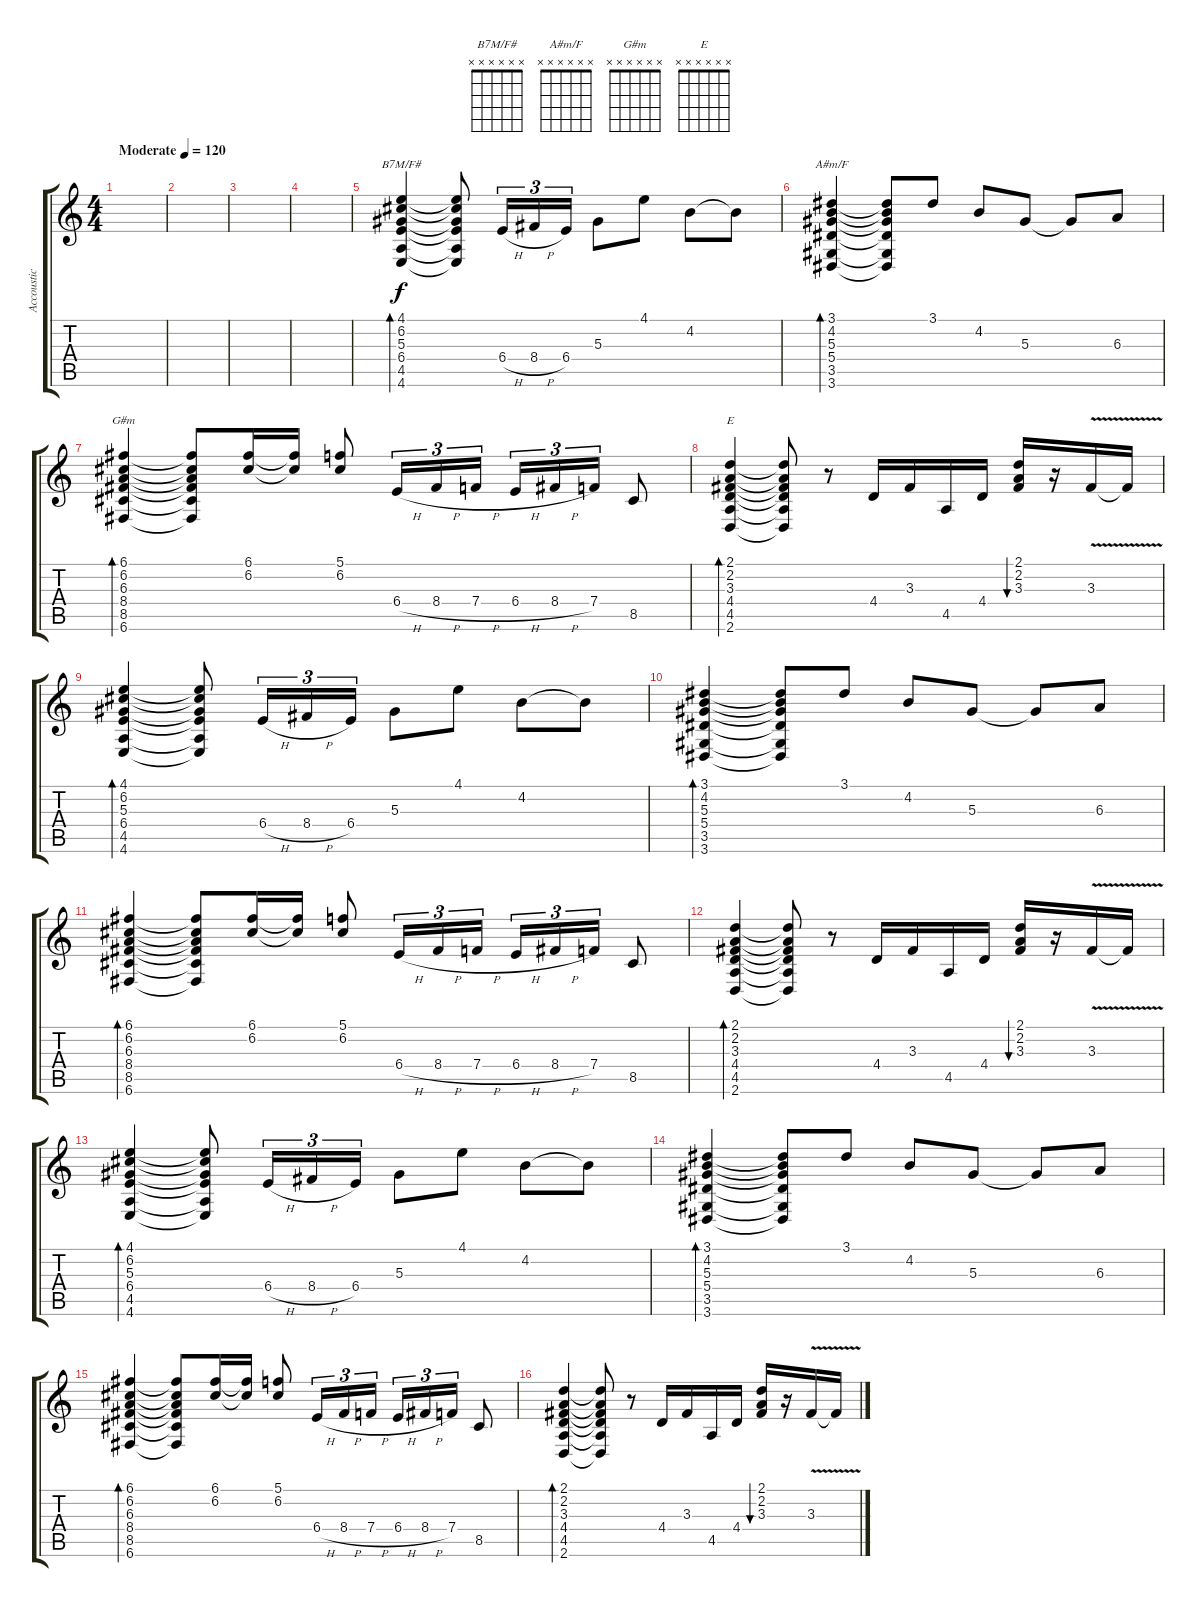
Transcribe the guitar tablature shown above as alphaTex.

\track ("Accoustic" "Accoustic") {instrument acousticguitarsteel}
\staff {score tabs}
\tuning (C4 G3 Eb3 Bb2 F2 C2) {hide}
\chord ("B7M/F#" x x x x x x)
\chord ("A#m/F" x x x x x x)
\chord ("G#m" x x x x x x)
\chord ("E" x x x x x x)
\ts (4 4)
\tempo (120 "Moderate")
\clef g2
\ks c
|
|
|
|
(4.1 6.2 5.3 6.4 4.5 4.6).4{bd 240 ch "B7M/F#"} (4.1{t} 6.2{t} 5.3{t} 6.4{t} 4.5{t} 4.6{t}).8 6.4{h}.16{tu (3 2)} 8.4{h}.16{tu (3 2)} 6.4.16{tu (3 2)} 5.3.8 4.1.8 4.2.8 4.2{t}.8 |
(3.1 4.2 5.3 5.4 3.5 3.6).4{bd 240 ch "A#m/F"} (3.1{t} 4.2{t} 5.3{t} 5.4{t} 3.5{t} 3.6{t}).8 3.1.8 4.2.8 5.3.8 5.3{t}.8 6.3.8 |
(6.1 6.2 6.3 8.4 8.5 6.6).4{bd 240 ch "G#m"} (6.1{t} 6.2{t} 6.3{t} 8.4{t} 8.5{t} 6.6{t}).8 (6.1 6.2).16 (6.1{t} 6.2{t}).16 (5.1 6.2).8{beam Up} 6.4{h}.16{tu (3 2) beam Up} 8.4{h}.16{tu (3 2) beam Up} 7.4{h}.16{tu (3 2) beam Up} 6.4{h}.16{tu (3 2)} 8.4{h}.16{tu (3 2)} 7.4.16{tu (3 2)} 8.5.8 |
(2.1 2.2 3.3 4.4 4.5 2.6).4{bd 240 ch "E"} (2.1{t} 2.2{t} 3.3{t} 4.4{t} 4.5{t} 2.6{t}).8 r.8 4.4.16 3.3.16 4.5.16 4.4.16 (2.1 2.2 3.3).16{bu 240} r.16 3.3{v}.16 3.3{t}.16 |
(4.1 6.2 5.3 6.4 4.5 4.6).4{bd 240} (4.1{t} 6.2{t} 5.3{t} 6.4{t} 4.5{t} 4.6{t}).8 6.4{h}.16{tu (3 2)} 8.4{h}.16{tu (3 2)} 6.4.16{tu (3 2)} 5.3.8 4.1.8 4.2.8 4.2{t}.8 |
(3.1 4.2 5.3 5.4 3.5 3.6).4{bd 240} (3.1{t} 4.2{t} 5.3{t} 5.4{t} 3.5{t} 3.6{t}).8 3.1.8 4.2.8 5.3.8 5.3{t}.8 6.3.8 |
(6.1 6.2 6.3 8.4 8.5 6.6).4{bd 240} (6.1{t} 6.2{t} 6.3{t} 8.4{t} 8.5{t} 6.6{t}).8 (6.1 6.2).16 (6.1{t} 6.2{t}).16 (5.1 6.2).8{beam Up} 6.4{h}.16{tu (3 2) beam Up} 8.4{h}.16{tu (3 2) beam Up} 7.4{h}.16{tu (3 2) beam Up} 6.4{h}.16{tu (3 2)} 8.4{h}.16{tu (3 2)} 7.4.16{tu (3 2)} 8.5.8 |
(2.1 2.2 3.3 4.4 4.5 2.6).4{bd 240} (2.1{t} 2.2{t} 3.3{t} 4.4{t} 4.5{t} 2.6{t}).8 r.8 4.4.16 3.3.16 4.5.16 4.4.16 (2.1 2.2 3.3).16{bu 240} r.16 3.3{v}.16 3.3{t}.16 |
(4.1 6.2 5.3 6.4 4.5 4.6).4{bd 240} (4.1{t} 6.2{t} 5.3{t} 6.4{t} 4.5{t} 4.6{t}).8 6.4{h}.16{tu (3 2)} 8.4{h}.16{tu (3 2)} 6.4.16{tu (3 2)} 5.3.8 4.1.8 4.2.8 4.2{t}.8 |
(3.1 4.2 5.3 5.4 3.5 3.6).4{bd 240} (3.1{t} 4.2{t} 5.3{t} 5.4{t} 3.5{t} 3.6{t}).8 3.1.8 4.2.8 5.3.8 5.3{t}.8 6.3.8 |
(6.1 6.2 6.3 8.4 8.5 6.6).4{bd 240} (6.1{t} 6.2{t} 6.3{t} 8.4{t} 8.5{t} 6.6{t}).8 (6.1 6.2).16 (6.1{t} 6.2{t}).16 (5.1 6.2).8{beam Up} 6.4{h}.16{tu (3 2) beam Up} 8.4{h}.16{tu (3 2) beam Up} 7.4{h}.16{tu (3 2) beam Up} 6.4{h}.16{tu (3 2)} 8.4{h}.16{tu (3 2)} 7.4.16{tu (3 2)} 8.5.8 |
(2.1 2.2 3.3 4.4 4.5 2.6).4{bd 240} (2.1{t} 2.2{t} 3.3{t} 4.4{t} 4.5{t} 2.6{t}).8 r.8 4.4.16 3.3.16 4.5.16 4.4.16 (2.1 2.2 3.3).16{bu 240} r.16 3.3{v}.16 3.3{t}.16
